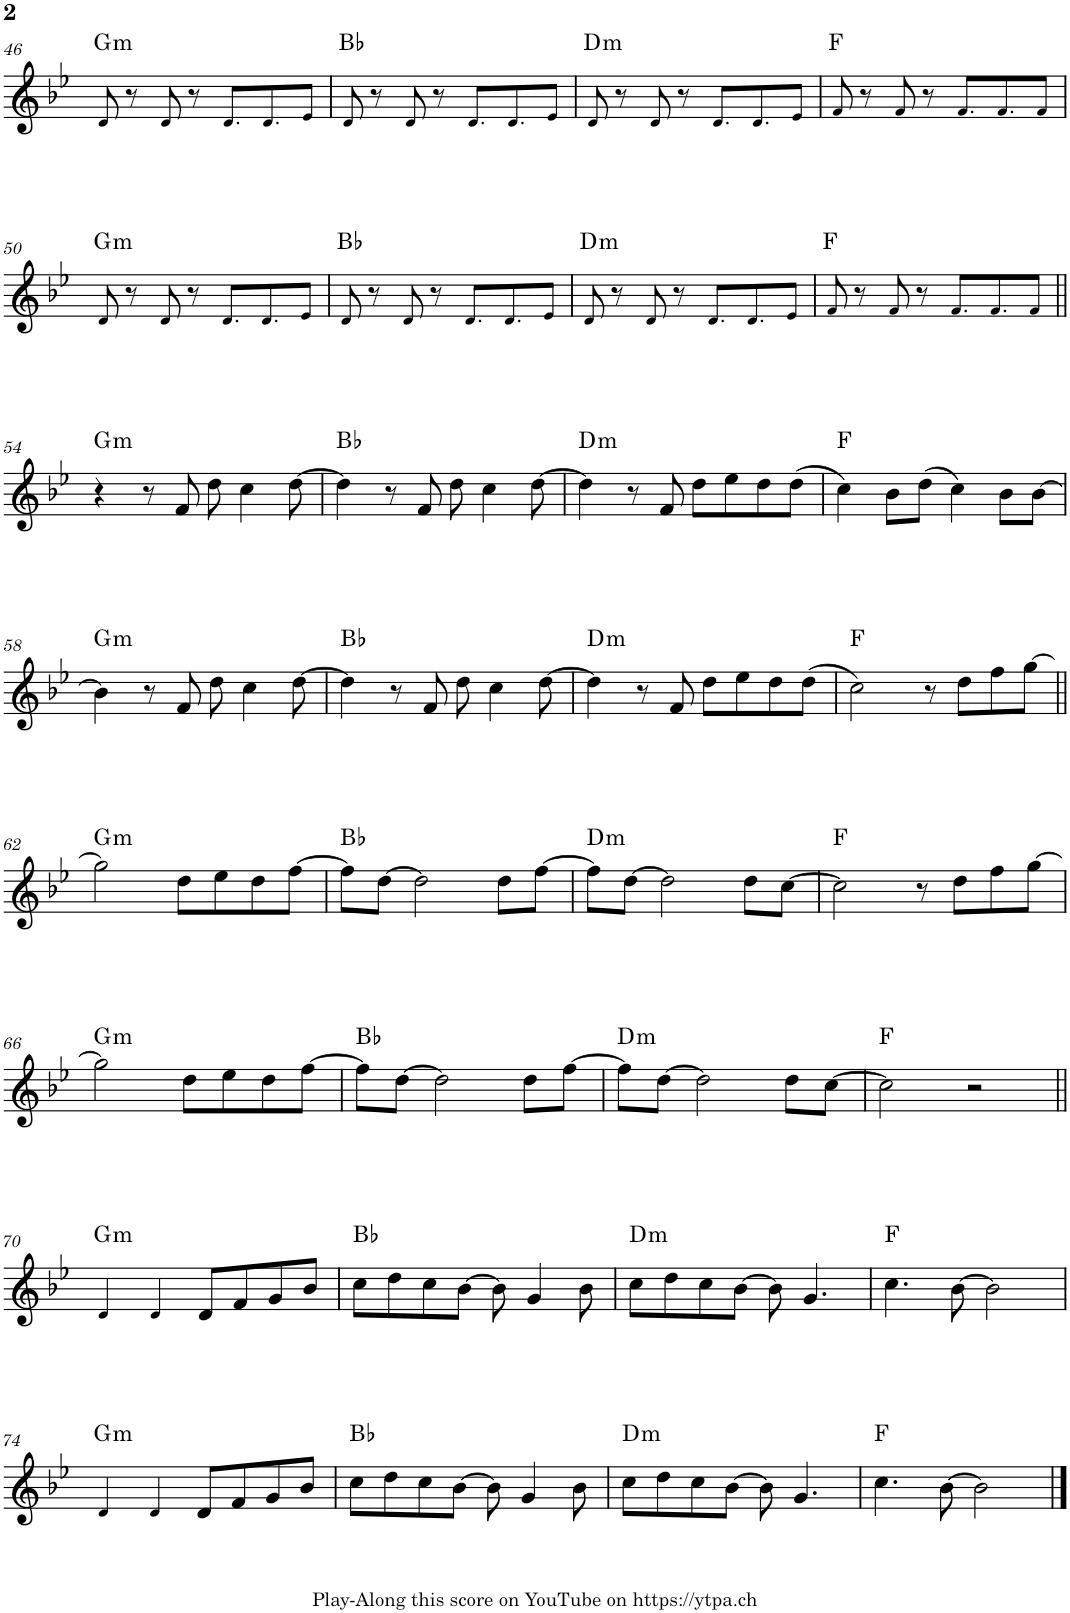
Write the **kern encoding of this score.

**kern	**harte
*part1	*part1
*staff1	*
*I"Piano	*
*I'Pno.	*
!!LO:PB:g=z
*clefG2	*
*k[b-e-]	*
*M4/4	*
=46	=46
!	!LO:H:kt=m
8d!/	G:min
8r	.
8d!/	.
8r	.
8.d!/L	.
8.d!/	.
8e-!/J	.
=47	=47
8d!/	Bb:maj
8r	.
8d!/	.
8r	.
8.d!/L	.
8.d!/	.
8e-!/J	.
=48	=48
!	!LO:H:kt=m
8d!/	D:min
8r	.
8d!/	.
8r	.
8.d!/L	.
8.d!/	.
8e-!/J	.
=49	=49
8f!/	F:maj
8r	.
8f!/	.
8r	.
8.f!/L	.
8.f!/	.
8f!/J	.
!!LO:LB:g=z
=50	=50
!	!LO:H:kt=m
8d!/	G:min
8r	.
8d!/	.
8r	.
8.d!/L	.
8.d!/	.
8e-!/J	.
=51	=51
8d!/	Bb:maj
8r	.
8d!/	.
8r	.
8.d!/L	.
8.d!/	.
8e-!/J	.
=52	=52
!	!LO:H:kt=m
8d!/	D:min
8r	.
8d!/	.
8r	.
8.d!/L	.
8.d!/	.
8e-!/J	.
=53	=53
8f!/	F:maj
8r	.
8f!/	.
8r	.
8.f!/L	.
8.f!/	.
8f!/J	.
!!LO:LB:g=z
=54||	=54||
!	!LO:H:kt=m
4r	G:min
8r	.
8f/	.
8dd\	.
4cc\	.
[8dd\	.
=55	=55
4dd\]	Bb:maj
8r	.
8f/	.
8dd\	.
4cc\	.
[8dd\	.
=56	=56
!	!LO:H:kt=m
4dd\]	D:min
8r	.
8f/	.
8dd\L	.
8ee-\	.
8dd\	.
(8dd\J	.
=57	=57
4cc\)	F:maj
8b-\L	.
(8dd\J	.
4cc\)	.
8b-\L	.
[8b-\J	.
!!LO:LB:g=z
=58	=58
!	!LO:H:kt=m
4b-\]	G:min
8r	.
8f/	.
8dd\	.
4cc\	.
[8dd\	.
=59	=59
4dd\]	Bb:maj
8r	.
8f/	.
8dd\	.
4cc\	.
[8dd\	.
=60	=60
!	!LO:H:kt=m
4dd\]	D:min
8r	.
8f/	.
8dd\L	.
8ee-\	.
8dd\	.
(8dd\J	.
=61	=61
2cc\)	F:maj
8r	.
8dd\L	.
8ff\	.
[8gg\J	.
!!LO:LB:g=z
=62||	=62||
!	!LO:H:kt=m
2gg\]	G:min
8dd\L	.
8ee-\	.
8dd\	.
[8ff\J	.
=63	=63
8ff\L]	Bb:maj
[8dd\J	.
2dd\]	.
8dd\L	.
[8ff\J	.
=64	=64
!	!LO:H:kt=m
8ff\L]	D:min
[8dd\J	.
2dd\]	.
8dd\L	.
[8cc\J	.
=65	=65
2cc\]	F:maj
8r	.
8dd\L	.
8ff\	.
[8gg\J	.
!!LO:LB:g=z
=66	=66
!	!LO:H:kt=m
2gg\]	G:min
8dd\L	.
8ee-\	.
8dd\	.
[8ff\J	.
=67	=67
8ff\L]	Bb:maj
[8dd\J	.
2dd\]	.
8dd\L	.
[8ff\J	.
=68	=68
!	!LO:H:kt=m
8ff\L]	D:min
[8dd\J	.
2dd\]	.
8dd\L	.
[8cc\J	.
=69	=69
2cc\]	F:maj
2r	.
!!LO:LB:g=z
=70||	=70||
!	!LO:H:kt=m
4d!/	G:min
4d!/	.
8d/L	.
8f/	.
8g/	.
8b-/J	.
=71	=71
8cc\L	Bb:maj
8dd\	.
8cc\	.
[8b-\J	.
8b-\]	.
4g/	.
8b-\	.
=72	=72
!	!LO:H:kt=m
8cc\L	D:min
8dd\	.
8cc\	.
[8b-\J	.
8b-\]	.
4.g/	.
=73	=73
4.cc\	F:maj
[8b-\	.
2b-\]	.
!!LO:LB:g=z
=74	=74
!	!LO:H:kt=m
4d!/	G:min
4d!/	.
8d/L	.
8f/	.
8g/	.
8b-/J	.
=75	=75
8cc\L	Bb:maj
8dd\	.
8cc\	.
[8b-\J	.
8b-\]	.
4g/	.
8b-\	.
=76	=76
!	!LO:H:kt=m
8cc\L	D:min
8dd\	.
8cc\	.
[8b-\J	.
8b-\]	.
4.g/	.
=77	=77
4.cc\	F:maj
[8b-\	.
2b-\]	.
==	==
*-	*-
